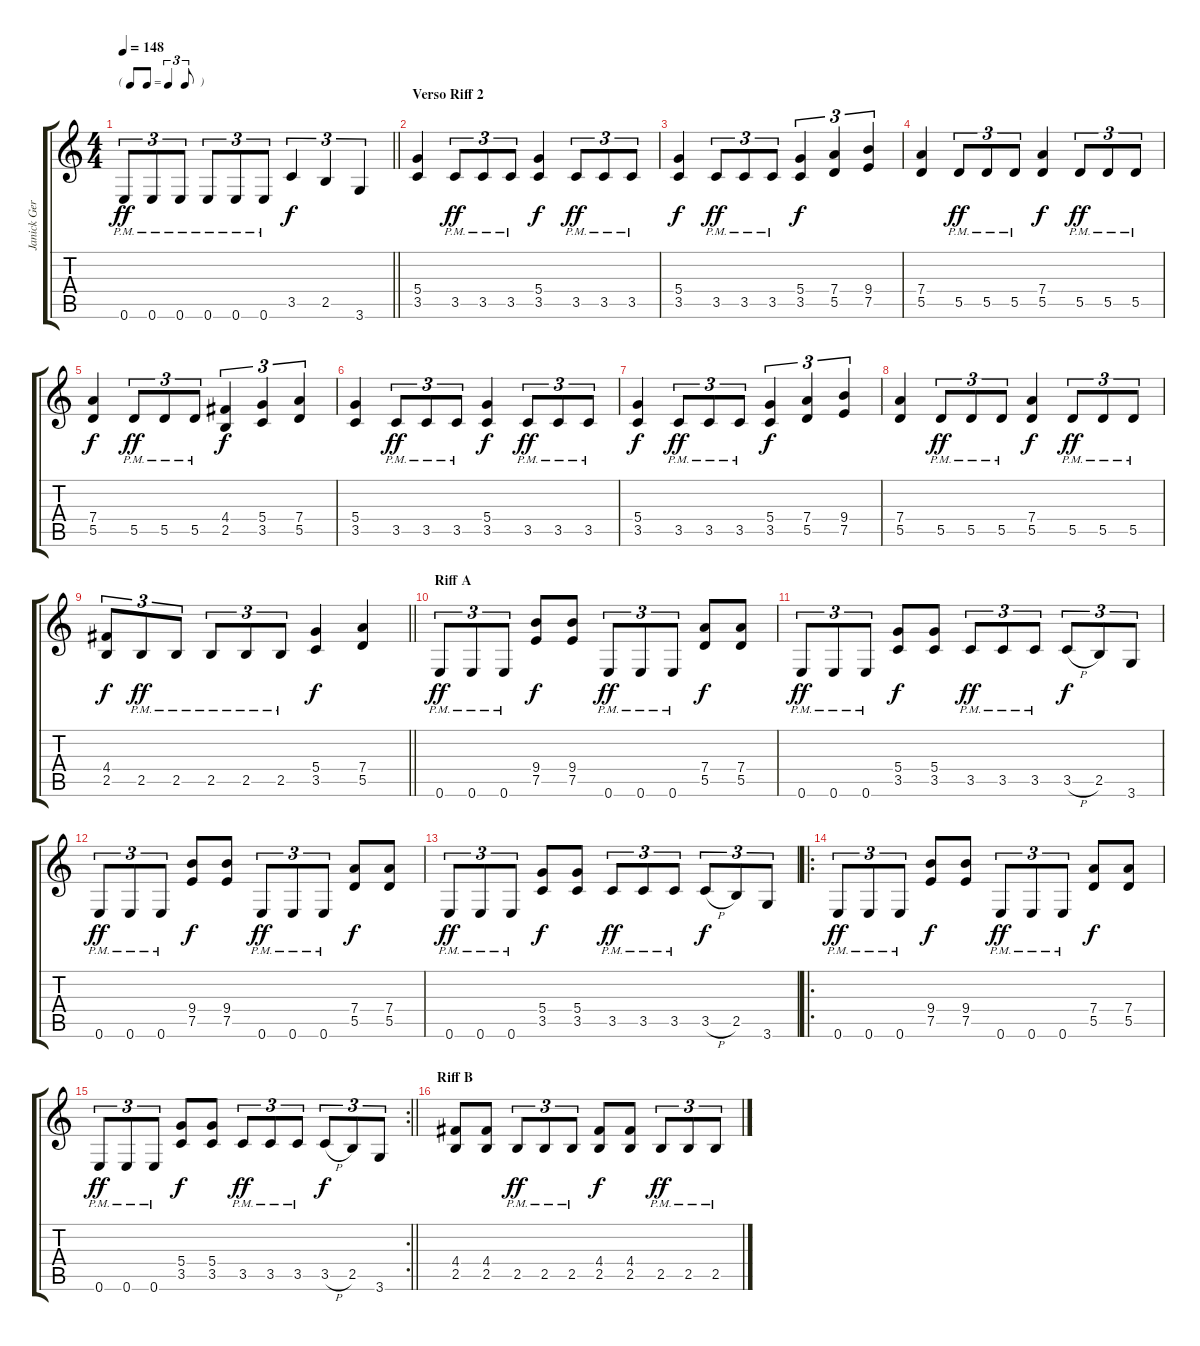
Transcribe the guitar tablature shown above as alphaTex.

\track ("Janick Gers" "Janick Ger") {instrument distortionguitar}
\staff {score tabs}
\tuning (E4 B3 G3 D3 A2 E2) {hide}
\ts (4 4)
\tf triplet8th
\tempo 148
\clef g2
\barLineRight lightlight
\ks c
0.6{pm}.8{tu (3 2) dy ff} 0.6{pm}.8{tu (3 2)} 0.6{pm}.8{tu (3 2)} 0.6{pm}.8{tu (3 2)} 0.6{pm}.8{tu (3 2)} 0.6{pm}.8{tu (3 2)} 3.5.4{tu (3 2) dy f} 2.5.4{tu (3 2)} 3.6.4{tu (3 2)} |
\section ("" "Verso Riff 2")
(5.4 3.5).4 3.5{pm}.8{tu (3 2) dy ff} 3.5{pm}.8{tu (3 2)} 3.5{pm}.8{tu (3 2)} (5.4 3.5).4{dy f} 3.5{pm}.8{tu (3 2) dy ff} 3.5{pm}.8{tu (3 2)} 3.5{pm}.8{tu (3 2)} |
(5.4 3.5).4{dy f} 3.5{pm}.8{tu (3 2) dy ff} 3.5{pm}.8{tu (3 2)} 3.5{pm}.8{tu (3 2)} (5.4 3.5).4{tu (3 2) dy f} (7.4 5.5).4{tu (3 2)} (9.4 7.5).4{tu (3 2)} |
(7.4 5.5).4 5.5{pm}.8{tu (3 2) dy ff} 5.5{pm}.8{tu (3 2)} 5.5{pm}.8{tu (3 2)} (7.4 5.5).4{dy f} 5.5{pm}.8{tu (3 2) dy ff} 5.5{pm}.8{tu (3 2)} 5.5{pm}.8{tu (3 2)} |
(7.4 5.5).4{dy f} 5.5{pm}.8{tu (3 2) dy ff} 5.5{pm}.8{tu (3 2)} 5.5{pm}.8{tu (3 2)} (4.4 2.5).4{tu (3 2) dy f} (5.4 3.5).4{tu (3 2)} (7.4 5.5).4{tu (3 2)} |
(5.4 3.5).4 3.5{pm}.8{tu (3 2) dy ff} 3.5{pm}.8{tu (3 2)} 3.5{pm}.8{tu (3 2)} (5.4 3.5).4{dy f} 3.5{pm}.8{tu (3 2) dy ff} 3.5{pm}.8{tu (3 2)} 3.5{pm}.8{tu (3 2)} |
(5.4 3.5).4{dy f} 3.5{pm}.8{tu (3 2) dy ff} 3.5{pm}.8{tu (3 2)} 3.5{pm}.8{tu (3 2)} (5.4 3.5).4{tu (3 2) dy f} (7.4 5.5).4{tu (3 2)} (9.4 7.5).4{tu (3 2)} |
(7.4 5.5).4 5.5{pm}.8{tu (3 2) dy ff} 5.5{pm}.8{tu (3 2)} 5.5{pm}.8{tu (3 2)} (7.4 5.5).4{dy f} 5.5{pm}.8{tu (3 2) dy ff} 5.5{pm}.8{tu (3 2)} 5.5{pm}.8{tu (3 2)} |
\barLineRight lightlight
(4.4 2.5).8{tu (3 2) dy f} 2.5{pm}.8{tu (3 2) dy ff} 2.5{pm}.8{tu (3 2)} 2.5{pm}.8{tu (3 2)} 2.5{pm}.8{tu (3 2)} 2.5{pm}.8{tu (3 2)} (5.4 3.5).4{dy f} (7.4 5.5).4 |
\section ("" "Riff A")
0.6{pm}.8{tu (3 2) dy ff} 0.6{pm}.8{tu (3 2)} 0.6{pm}.8{tu (3 2)} (9.4 7.5).8{dy f} (9.4 7.5).8 0.6{pm}.8{tu (3 2) dy ff} 0.6{pm}.8{tu (3 2)} 0.6{pm}.8{tu (3 2)} (7.4 5.5).8{dy f} (7.4 5.5).8 |
0.6{pm}.8{tu (3 2) dy ff} 0.6{pm}.8{tu (3 2)} 0.6{pm}.8{tu (3 2)} (5.4 3.5).8{dy f} (5.4 3.5).8 3.5{pm}.8{tu (3 2) dy ff} 3.5{pm}.8{tu (3 2)} 3.5{pm}.8{tu (3 2)} 3.5{h}.8{tu (3 2) dy f} 2.5.8{tu (3 2)} 3.6.8{tu (3 2)} |
0.6{pm}.8{tu (3 2) dy ff} 0.6{pm}.8{tu (3 2)} 0.6{pm}.8{tu (3 2)} (9.4 7.5).8{dy f} (9.4 7.5).8 0.6{pm}.8{tu (3 2) dy ff} 0.6{pm}.8{tu (3 2)} 0.6{pm}.8{tu (3 2)} (7.4 5.5).8{dy f} (7.4 5.5).8 |
0.6{pm}.8{tu (3 2) dy ff} 0.6{pm}.8{tu (3 2)} 0.6{pm}.8{tu (3 2)} (5.4 3.5).8{dy f} (5.4 3.5).8 3.5{pm}.8{tu (3 2) dy ff} 3.5{pm}.8{tu (3 2)} 3.5{pm}.8{tu (3 2)} 3.5{h}.8{tu (3 2) dy f} 2.5.8{tu (3 2)} 3.6.8{tu (3 2)} |
\ro
0.6{pm}.8{tu (3 2) dy ff} 0.6{pm}.8{tu (3 2)} 0.6{pm}.8{tu (3 2)} (9.4 7.5).8{dy f} (9.4 7.5).8 0.6{pm}.8{tu (3 2) dy ff} 0.6{pm}.8{tu (3 2)} 0.6{pm}.8{tu (3 2)} (7.4 5.5).8{dy f} (7.4 5.5).8 |
\rc 2
\barLineRight lightlight
0.6{pm}.8{tu (3 2) dy ff} 0.6{pm}.8{tu (3 2)} 0.6{pm}.8{tu (3 2)} (5.4 3.5).8{dy f} (5.4 3.5).8 3.5{pm}.8{tu (3 2) dy ff} 3.5{pm}.8{tu (3 2)} 3.5{pm}.8{tu (3 2)} 3.5{h}.8{tu (3 2) dy f} 2.5.8{tu (3 2)} 3.6.8{tu (3 2)} |
\section ("" "Riff B")
(4.4 2.5).8 (4.4 2.5).8 2.5{pm}.8{tu (3 2) dy ff} 2.5{pm}.8{tu (3 2)} 2.5{pm}.8{tu (3 2)} (4.4 2.5).8{dy f} (4.4 2.5).8 2.5{pm}.8{tu (3 2) dy ff} 2.5{pm}.8{tu (3 2)} 2.5{pm}.8{tu (3 2)}
